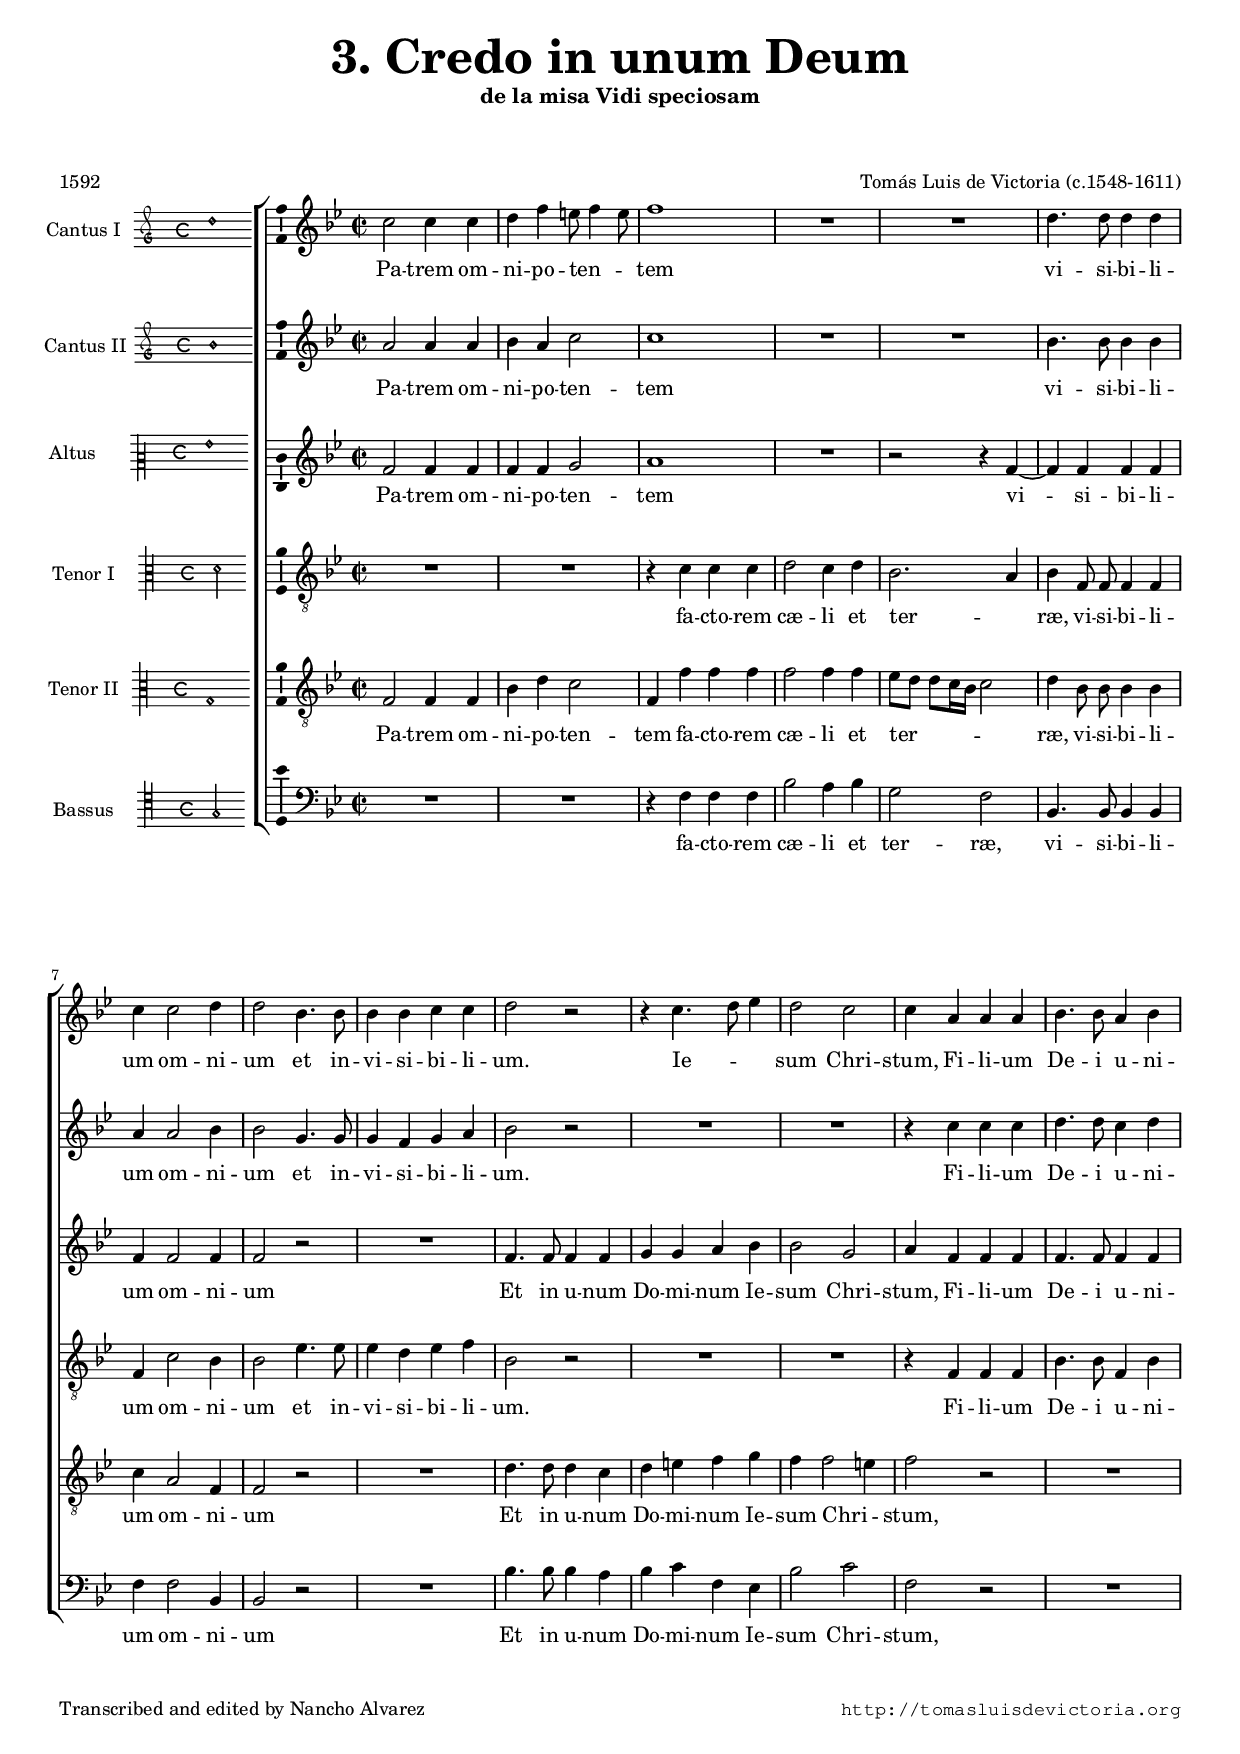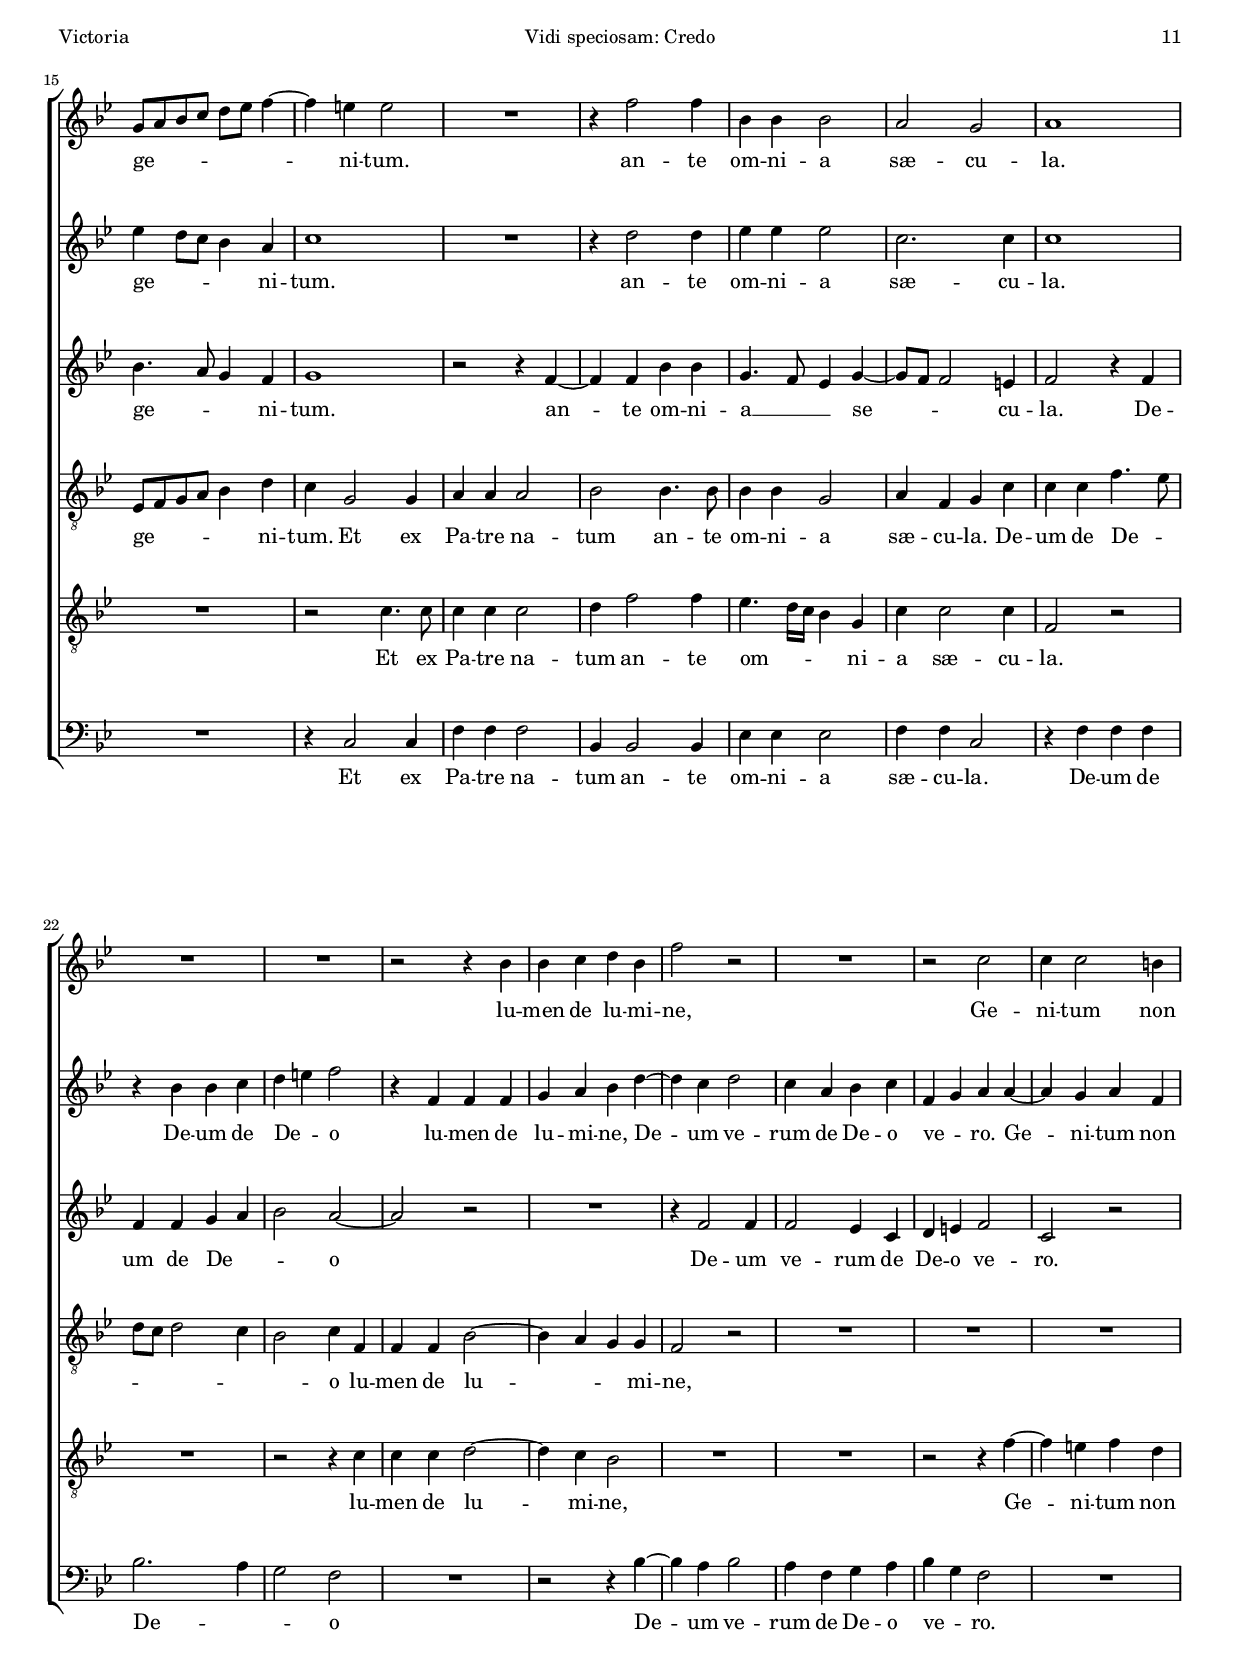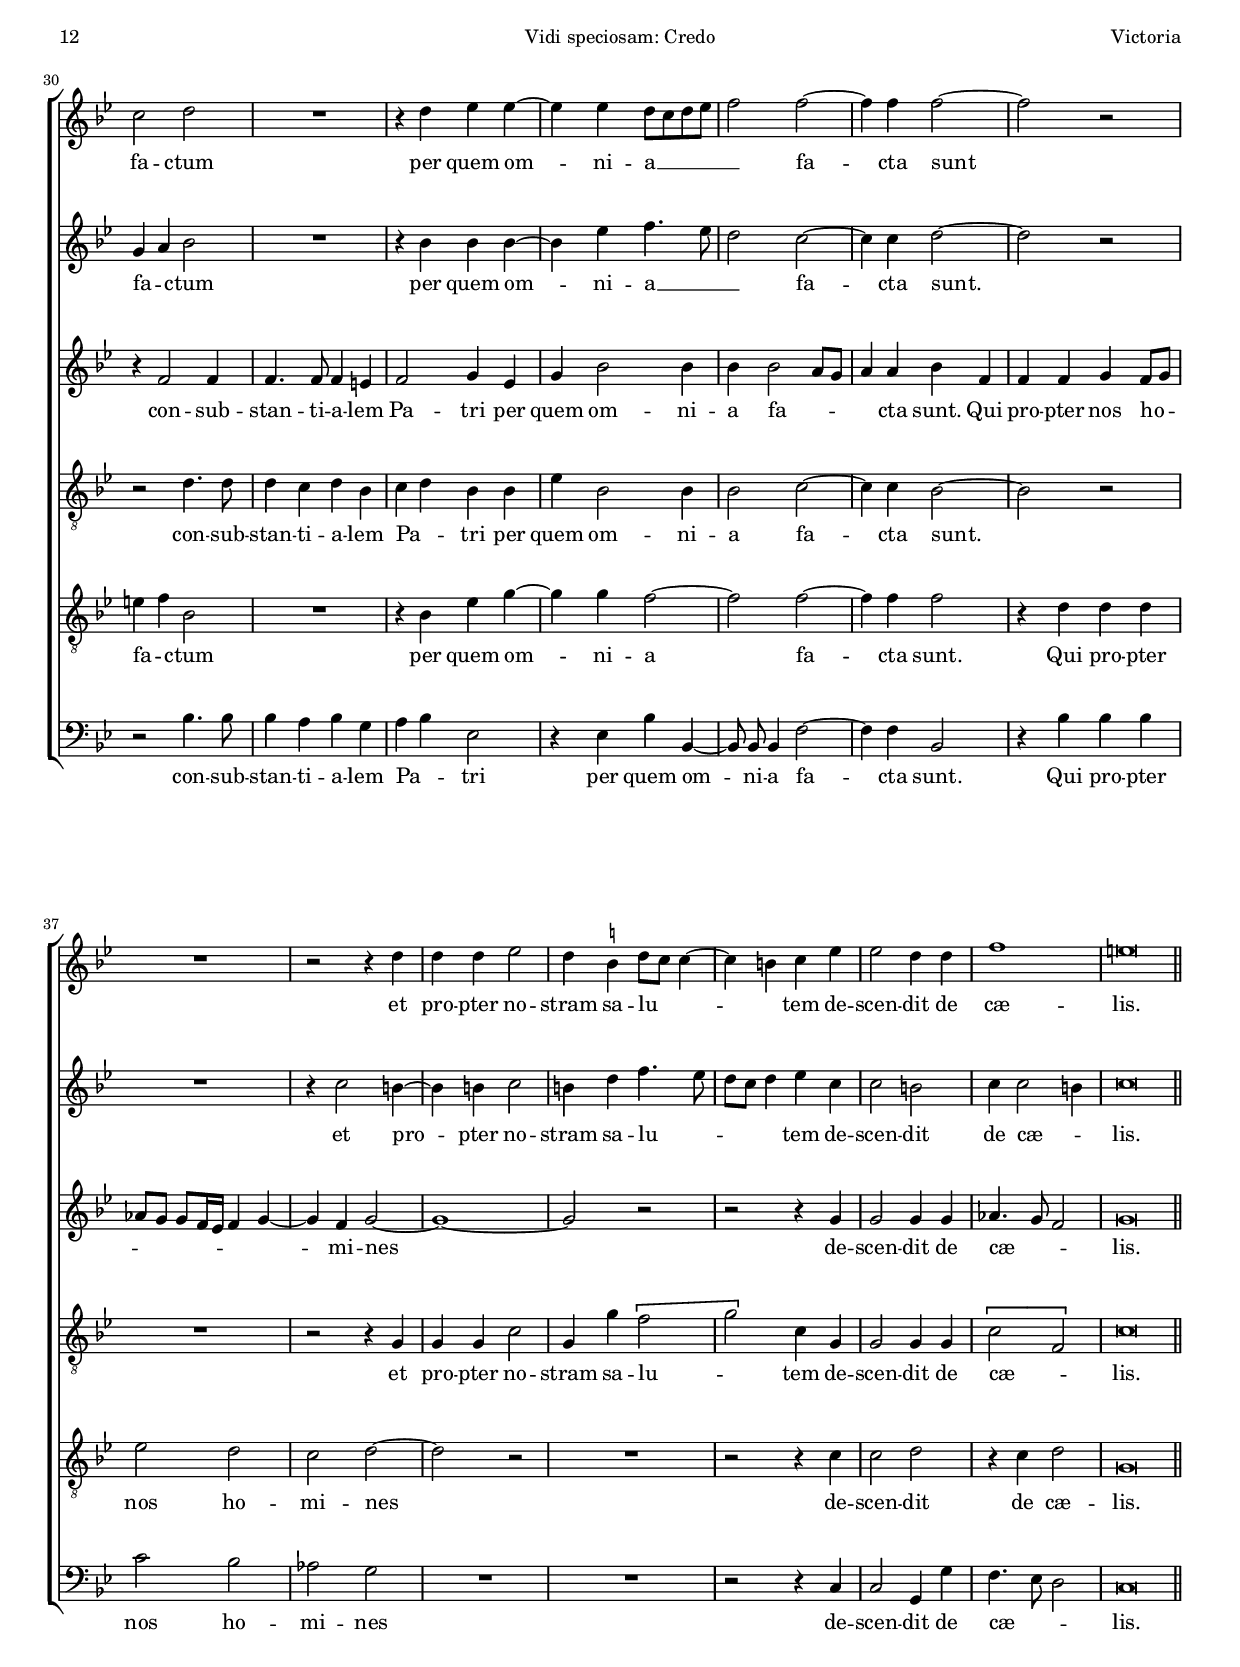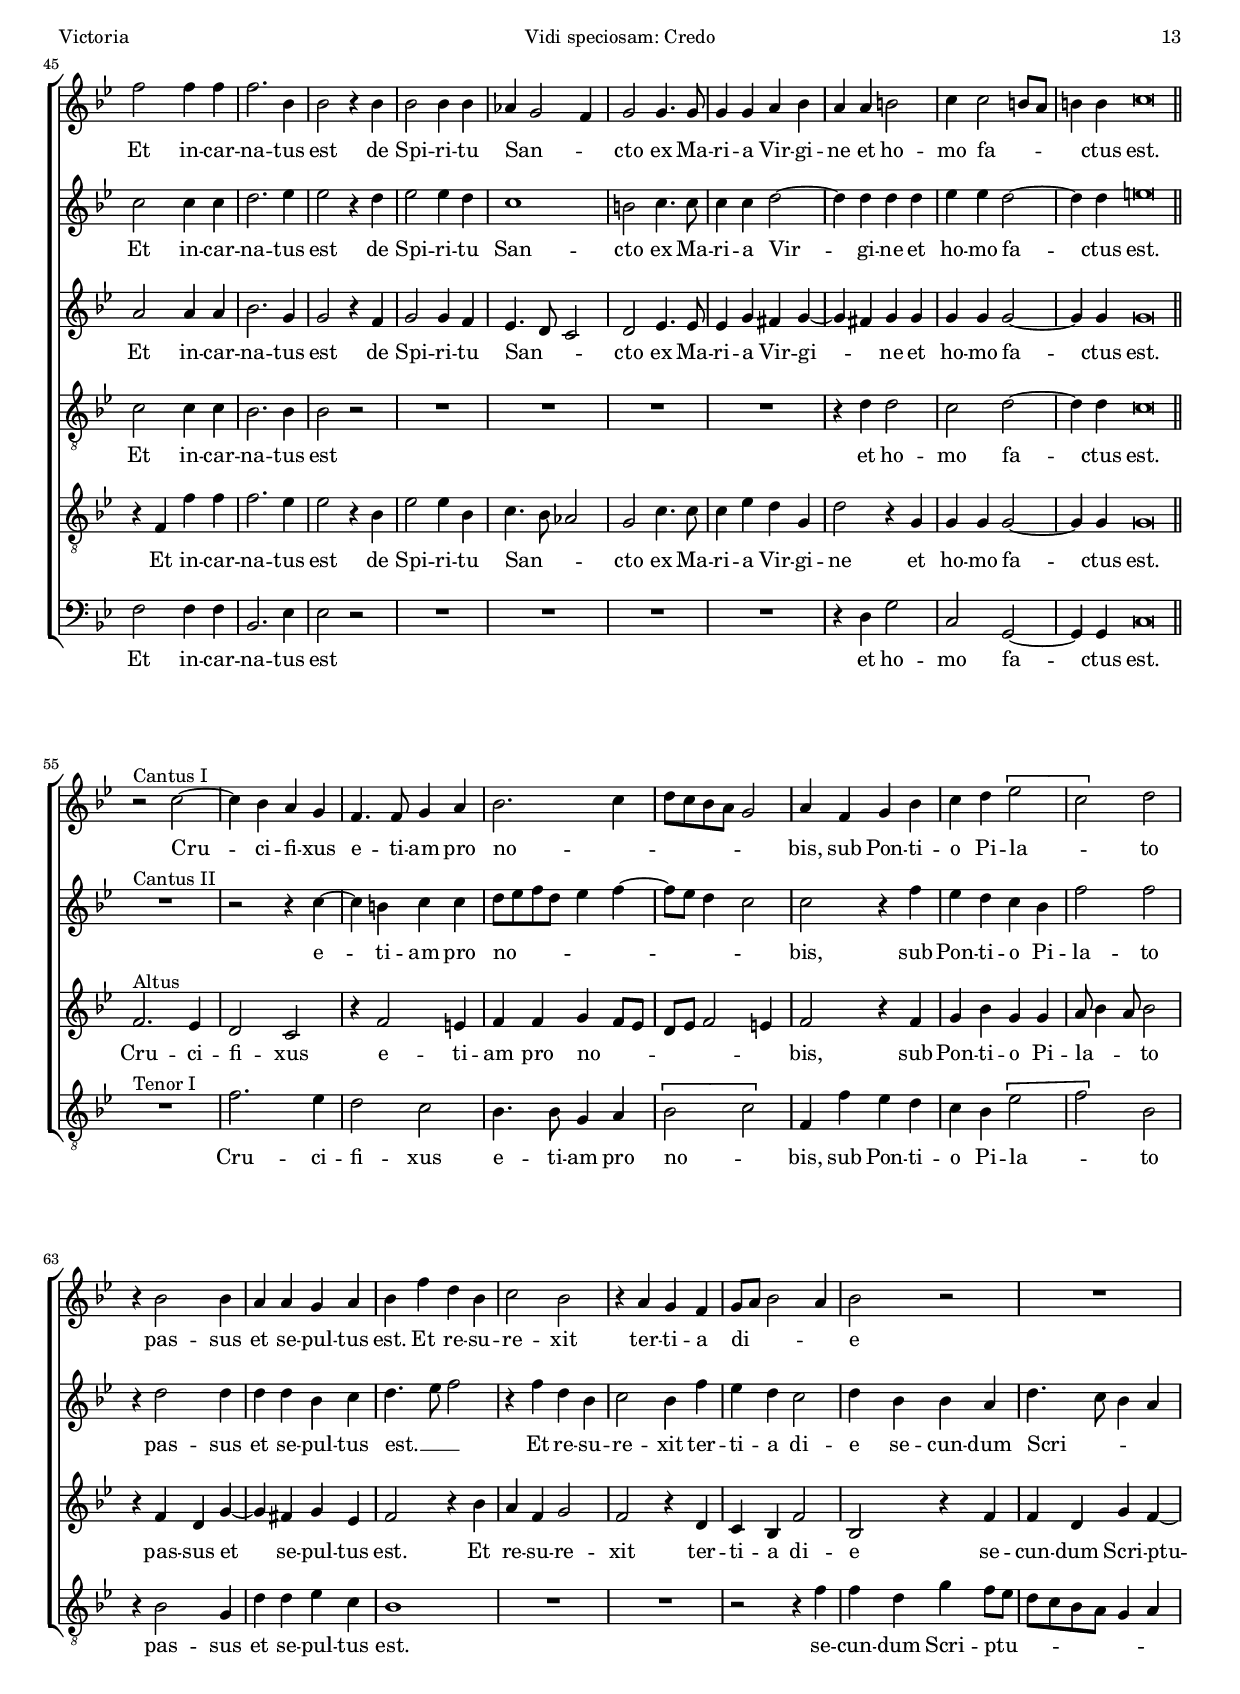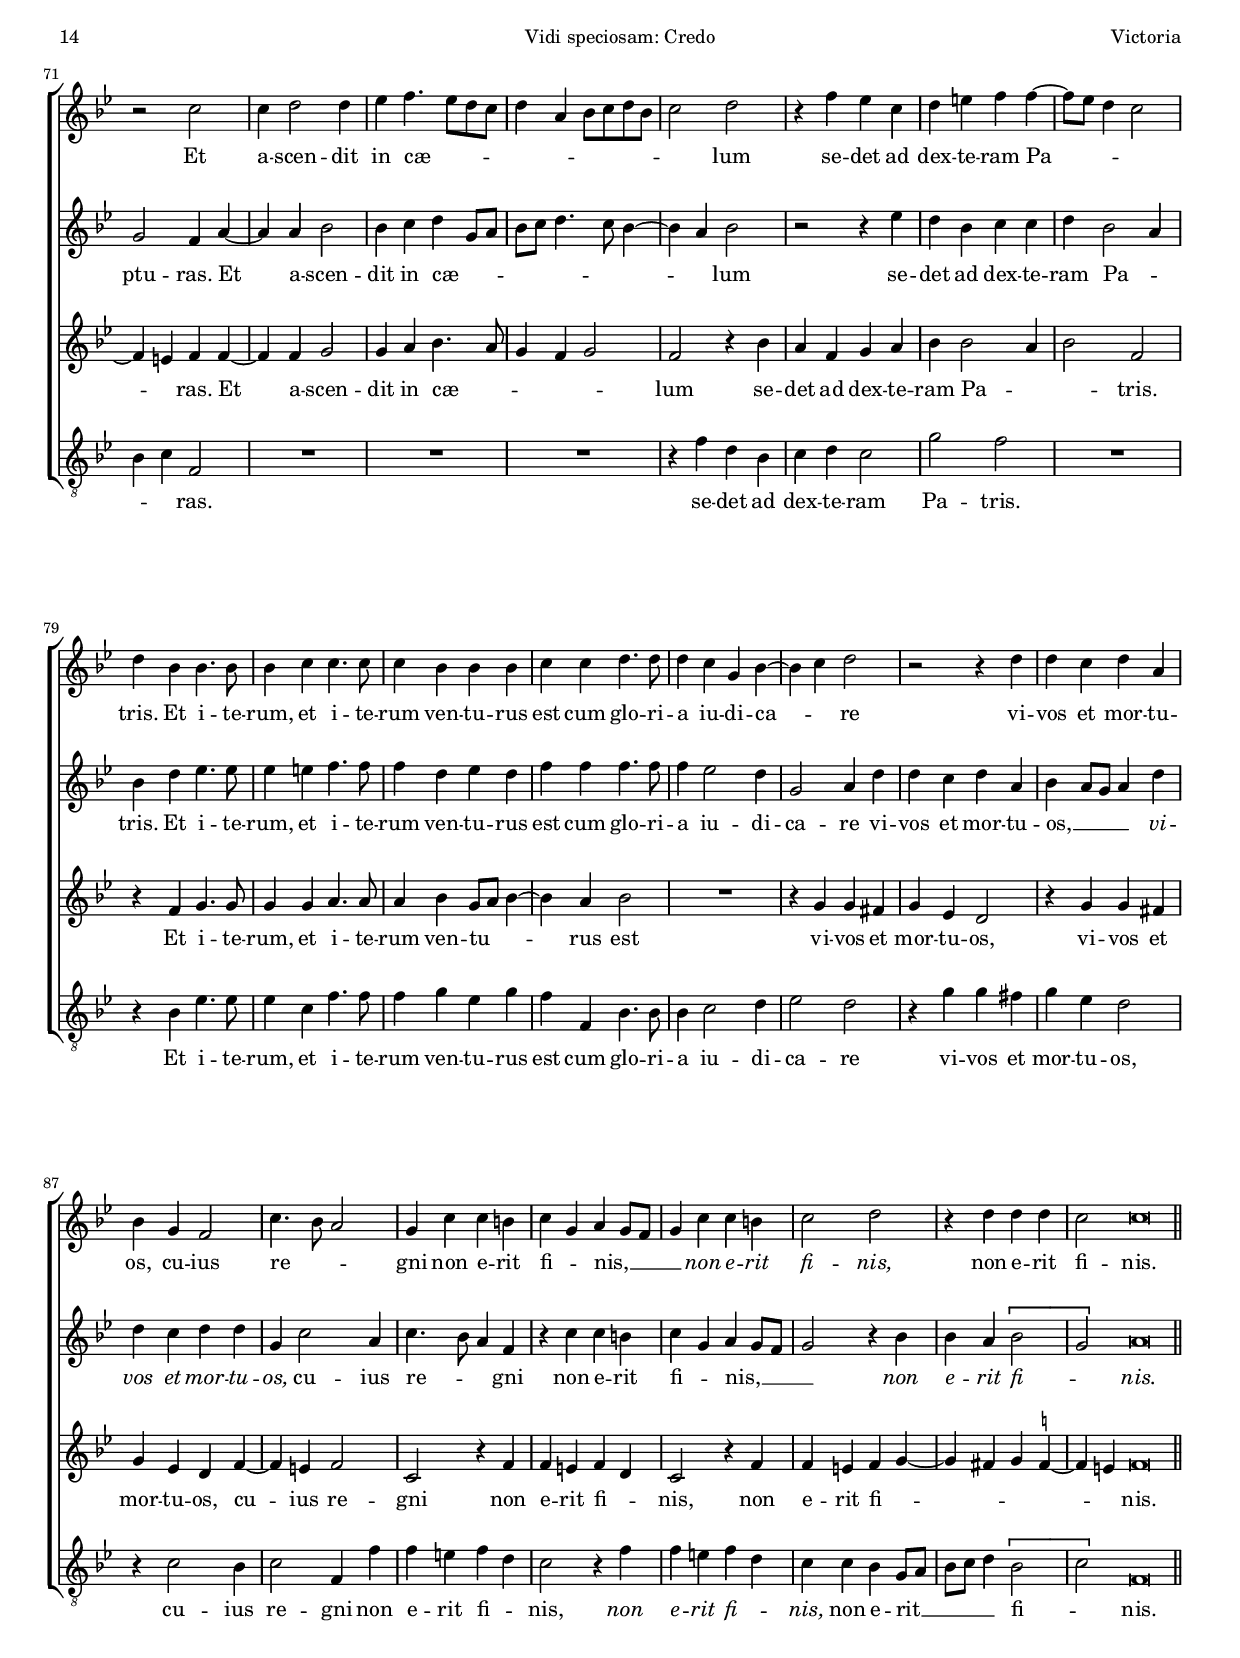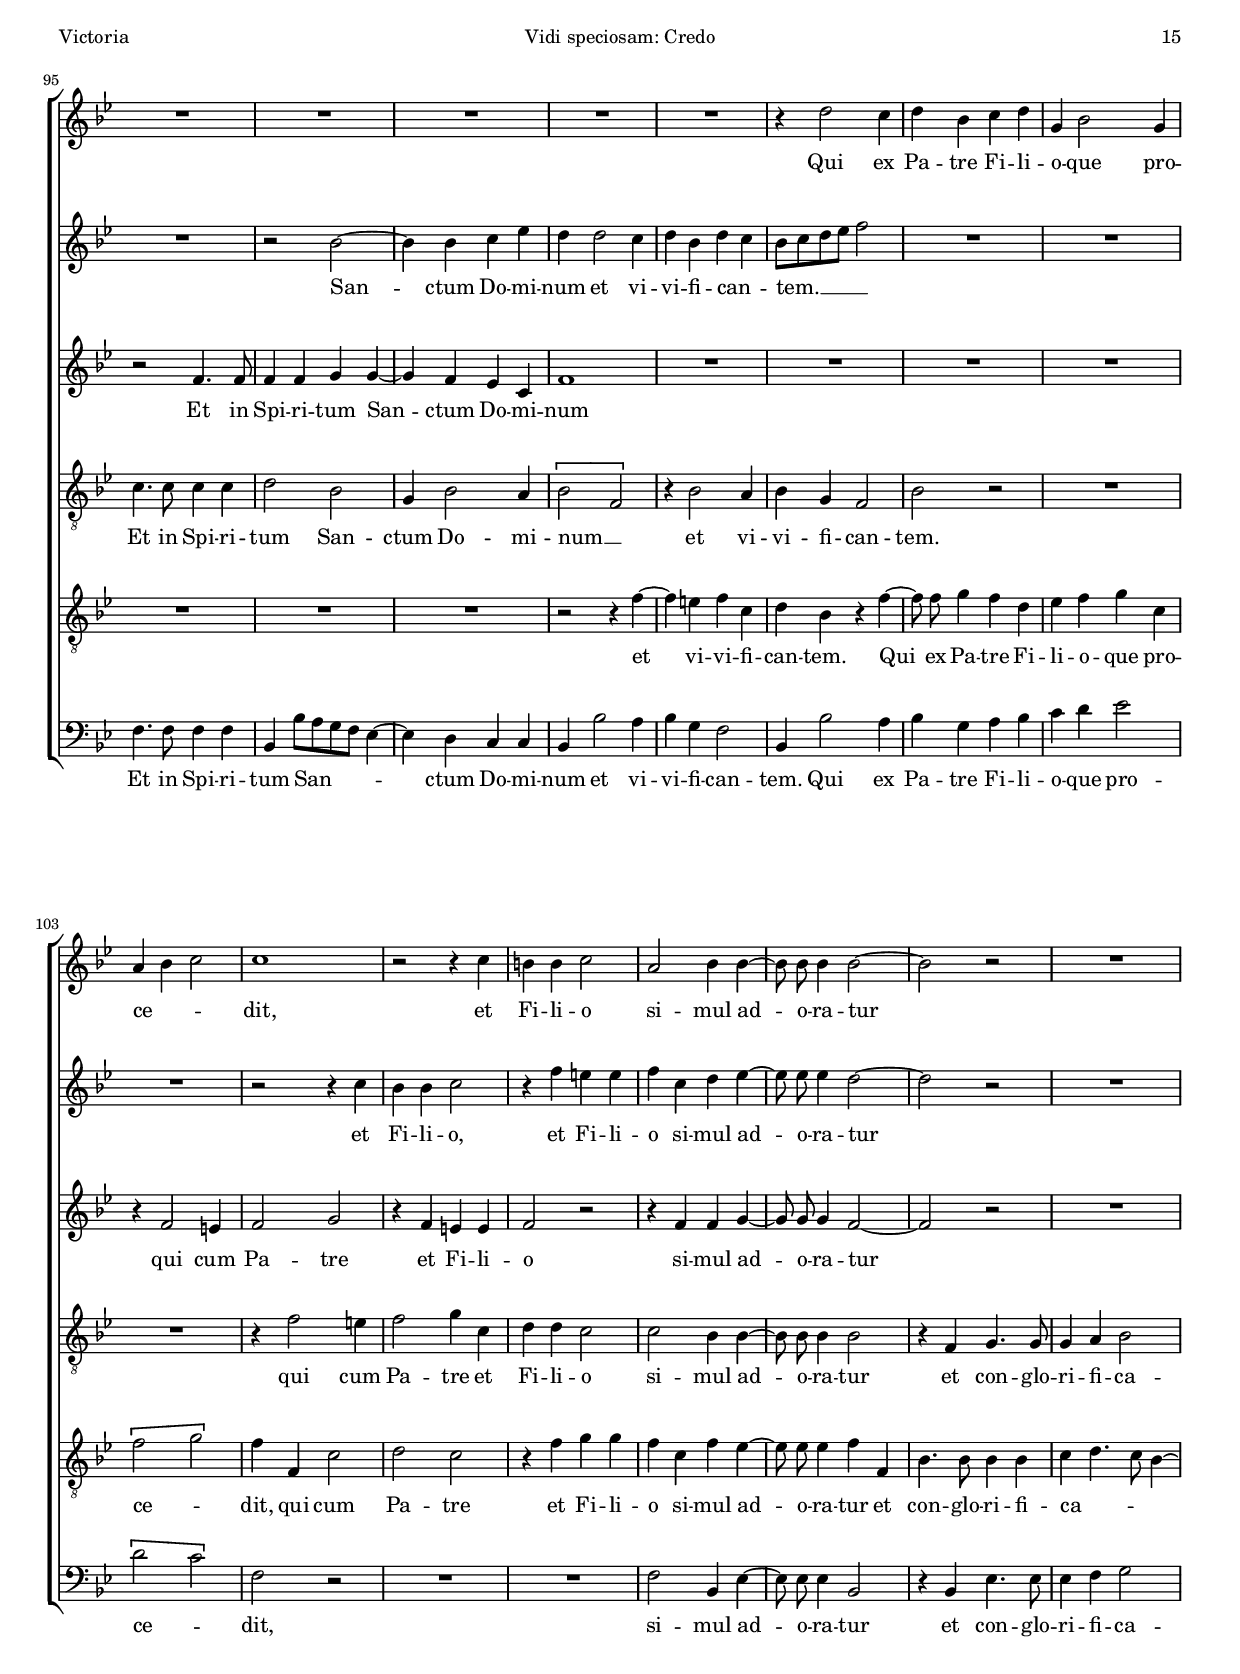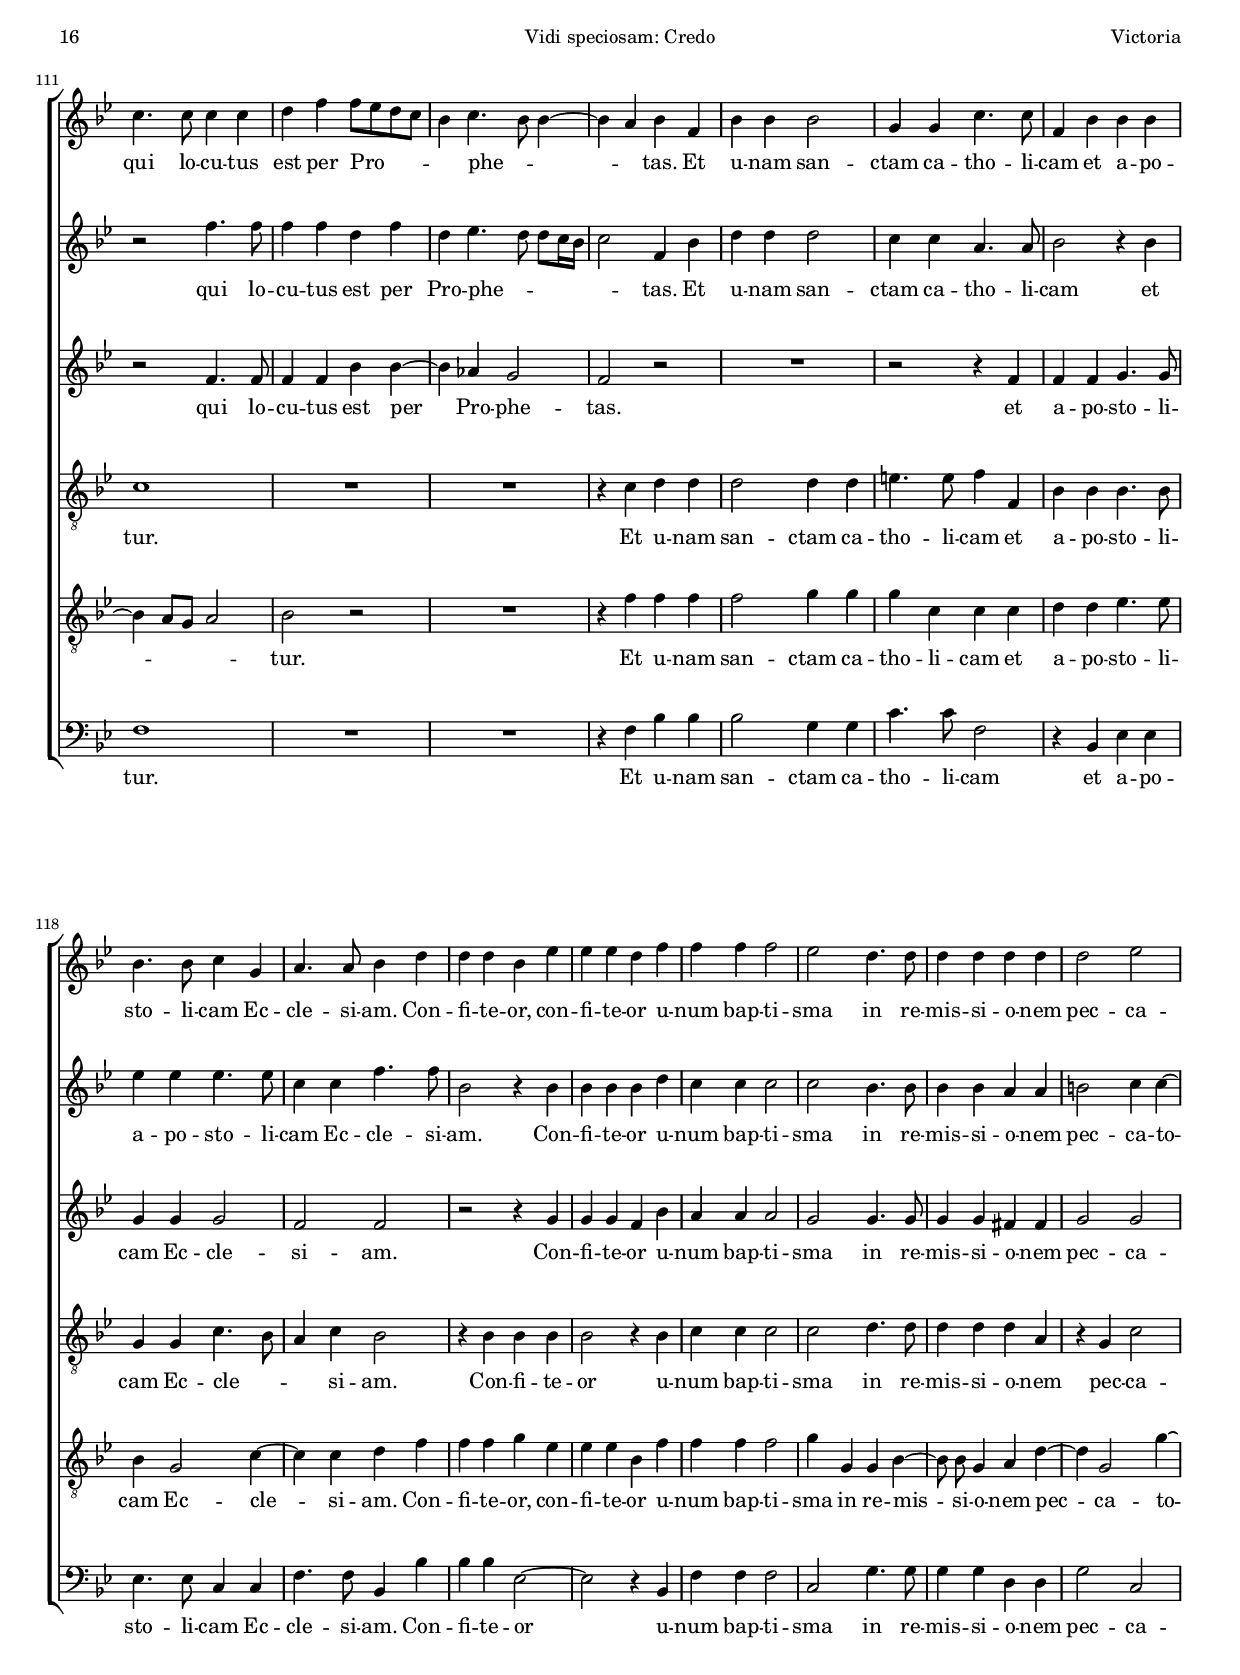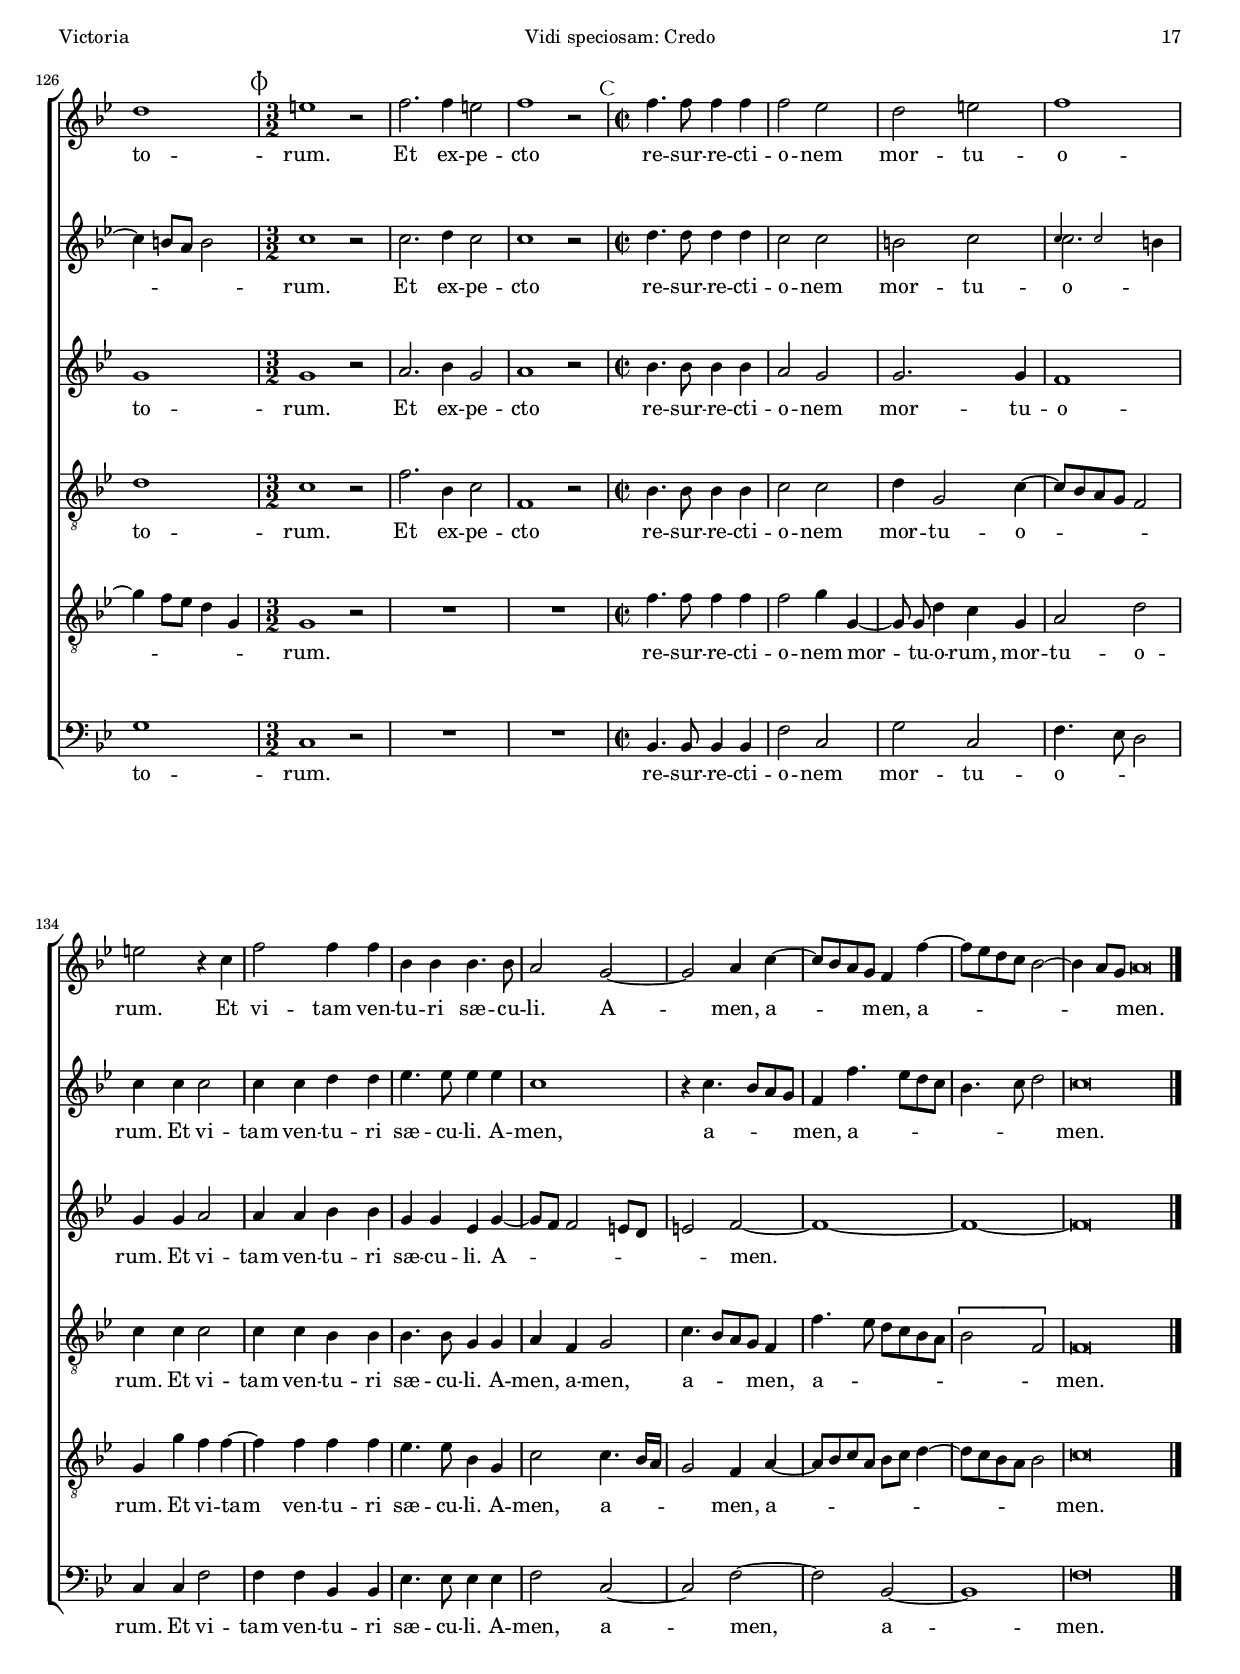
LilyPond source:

\version "2.18.0"

#(set-default-paper-size "a4")
#(set-global-staff-size 16.4)
#(ly:set-option 'point-and-click #f)
%mobile -s14.0 -i3.0

italicas=\override LyricText.font-shape = #'italic
rectas=\override LyricText.font-shape = #'upright
ss=\once \set suggestAccidentals = ##t
incipitwidth = 20

htitle="Vidi speciosam: Credo"
hcomposer="Victoria"

\header {
	title=\markup{\larger \larger \larger \larger "3. Credo in unum Deum"}
	subtitle="de la misa Vidi speciosam"
	subsubtitle=\markup{\vspace #2 }
	composer="Tomás Luis de Victoria (c.1548-1611)"
        pdfauthor=\composer
	%opus="(-)"
	poet="1592"
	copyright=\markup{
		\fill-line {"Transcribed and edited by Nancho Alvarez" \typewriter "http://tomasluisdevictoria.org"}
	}
%	tagline=""
}


global={\key g \major \time 2/2  \skip 1*44 \bar "||" \break
					\skip 1*10 \bar "||" \break
					\skip 1*40 \bar "||" \break
					\skip 1*32
					\time 3/2 \skip 1*3/2*3
					\time 2/2 \skip 1*12 \bar "|."
}

cantus={
	a'2 a'4 a' |
	b' d'' cis''8 d''4 cis''8 |
	d''1 |
	R1*4/4 |
%5
	R1*4/4 |
	b'4. b'8 b'4 b' |
	a' a'2 b'4 |
	b'2 g'4. g'8 |
	g'4 g' a' a' |
%10
	b'2 r |
	r4 a'4. b'8 c''4 |
	b'2 a' |
	a'4 fis' fis' fis' |
	g'4. g'8 fis'4 g' |
%15
	e'8 fis' g' a' b' c'' d''4 ~ |
	d'' cis'' cis''2 |
	R1*4/4 |
	r4 d''2 d''4 |
	g' g' g'2 |
%20
	fis' e' |
	fis'1 |
	R1*4/4 |
	R1*4/4 |
	r2 r4 g' |
%25
	g' a' b' g' |
	d''2 r |
	R1*4/4 |
	r2 a' |
	a'4 a'2 gis'4 |
%30
	a'2 b' |
	R1*4/4 |
	r4 b' c'' c'' ~ |
	c'' c'' b'8 a' b' c'' |
	d''2 d'' ~ |
%35
	d''4 d'' d''2 ~ |
	d'' r |
	R1*4/4 |
	r2 r4 b' |
	b' b' c''2 |
%40
	b'4 \ss gis' b'8 a' a'4 ~ |
	a' gis' a' c'' |
	c''2 b'4 b' |
	d''1 |
	cis''\breve*1/2 |
%45
	d''2 d''4 d'' |
	d''2. g'4 |
	g'2 r4 g' |
	g'2 g'4 g' |
	f' e'2 d'4 |
%50
	e'2 e'4. e'8 |
	e'4 e' fis' g' |
	fis' fis' gis'2 |
	a'4 a'2 gis'8 fis' |
	gis'4 gis' a'\breve*1/4 |
%55
	s4*0^"Cantus I"
	r2 a' ~ |
	a'4 g' fis' e' |
	d'4. d'8 e'4 fis' |
	g'2. a'4 |
	b'8 a' g' fis' e'2 |
%60
	fis'4 d' e' g' |
	a' b' \[c''2 |
	a'\] b' |
	r4 g'2 g'4 |
	fis' fis' e' fis' |
%65
	g' d'' b' g' |
	a'2 g' |
	r4 fis' e' d' |
	e'8 fis' g'2 fis'4 |
	g'2 r |
%70
	R1*4/4 |
	r2 a' |
	a'4 b'2 b'4 |
	c'' d''4. c''8 b' a' |
	b'4 fis' g'8 a' b' g' |
%75
	a'2 b' |
	r4 d'' c'' a' |
	b' cis'' d'' d'' ~ |
	d''8 c'' b'4 a'2 |
	b'4 g' g'4. g'8 |
%80
	g'4 a' a'4. a'8 |
	a'4 g' g' g' |
	a' a' b'4. b'8 |
	b'4 a' e' g' ~ |
	g' a' b'2 |
%85
	r r4 b' |
	b' a' b' fis' |
	g' e' d'2 |
	a'4. g'8 fis'2 |
	e'4 a' a' gis' |
%90
	a' e' fis' e'8 d' |
	e'4 a' a' gis' |
	a'2 b' |
	r4 b' b' b' |
	a'2 a'\breve*1/4 |
%95
	R1*4/4 |
	R1*4/4 |
	R1*4/4 |
	R1*4/4 |
	R1*4/4 |
%100
	r4 b'2 a'4 |
	b' g' a' b' |
	e' g'2 e'4 |
	fis' g' a'2 |
	a'1 |
%105
	r2 r4 a' |
	gis' gis' a'2 |
	fis' g'4 g' ~ |
	\set Staff.autoBeaming = ##f	
	g'8 g' g'4 g'2 ~ |
	\set Staff.autoBeaming = ##t
	g' r |
%110
	R1*4/4 |
	a'4. a'8 a'4 a' |
	b' d'' d''8 c'' b' a' |
	g'4 a'4. g'8 g'4 ~ |
	g' fis' g' d' |
%115
	g' g' g'2 |
	e'4 e' a'4. a'8 |
	d'4 g' g' g' |
	g'4. g'8 a'4 e' |
	fis'4. fis'8 g'4 b' |
%120
	b' b' g' c'' |
	c'' c'' b' d'' |
	d'' d'' d''2 |
	c'' b'4. b'8 |
	b'4 b' b' b' |
%125
	b'2 c'' |
	b'1 |
	\mark \markup{\smaller \musicglyph #"timesig.mensural34"}
	cis'' r2|
	d''2. d''4 cis''2 |
	d''1 r2 |
%130
	\mark \markup{\smaller \musicglyph #"timesig.mensural44"}
	d''4. d''8 d''4 d'' |
	d''2 c'' |
	b' cis'' |
	d''1 |
	cis''2 r4 a' |
%135
	d''2 d''4 d'' |
	g' g' g'4. g'8 |
	fis'2 e' ~ |
	e' fis'4 a' ~ |
	a'8 g' fis' e' d'4 d'' ~ |
%140
	d''8 c'' b' a' g'2 ~ |
	g'4 fis'8 e' fis'\breve*1/4 
}

cantusdos={
	fis'2 fis'4 fis' |
	g' fis' a'2 |
	a'1 |
	R1*4/4 |
%5
	R1*4/4 |
	g'4. g'8 g'4 g' |
	fis' fis'2 g'4 |
	g'2 e'4. e'8 |
	e'4 d' e' fis' |
%10
	g'2 r |
	R1*4/4 |
	R1*4/4 |
	r4 a' a' a' |
	b'4. b'8 a'4 b' |
%15
	c'' b'8 a' g'4 fis' |
	a'1 |
	R1*4/4 |
	r4 b'2 b'4 |
	c'' c'' c''2 |
%20
	a'2. a'4 |
	a'1 |
	r4 g' g' a' |
	b' cis'' d''2 |
	r4 d' d' d' |
%25
	e' fis' g' b' ~ |
	b' a' b'2 |
	a'4 fis' g' a' |
	d' e' fis' fis' ~ |
	fis' e' fis' d' |
%30
	e' fis' g'2 |
	R1*4/4 |
	r4 g' g' g' ~ |
	g' c'' d''4. c''8 |
	b'2 a' ~ |
%35
	a'4 a' b'2 ~ |
	b' r |
	R1*4/4 |
	r4 a'2 gis'4 ~ |
	gis' gis' a'2 |
%40
	gis'4 b' d''4. c''8 |
	b' a' b'4 c'' a' |
	a'2 gis' |
	a'4 a'2 gis'4 |
	a'\breve*1/2 |
%45
	a'2 a'4 a' |
	b'2. c''4 |
	c''2 r4 b' |
	c''2 c''4 b' |
	a'1 |
%50
	gis'2 a'4. a'8 |
	a'4 a' b'2 ~ |
	b'4 b' b' b' |
	c'' c'' b'2 ~ |
	b'4 b' cis''\breve*1/4 |
%55
	s4*0^"Cantus II"
	R1*4/4 |
	r2 r4 a' ~ |
	a' gis' a' a' |
	b'8 c'' d'' b' c''4 d'' ~ |
	d''8 c'' b'4 a'2 |
%60
	a' r4 d'' |
	c'' b' a' g' |
	d''2 d'' |
	r4 b'2 b'4 |
	b' b' g' a' |
%65
	b'4. c''8 d''2 |
	r4 d'' b' g' |
	a'2 g'4 d'' |
	c'' b' a'2 |
	b'4 g' g' fis' |
%70
	b'4. a'8 g'4 fis' |
	e'2 d'4 fis' ~ |
	fis' fis' g'2 |
	g'4 a' b' e'8 fis' |
	g' a' b'4. a'8 g'4 ~ |
%75
	g' fis' g'2 |
	r r4 c'' |
	b' g' a' a' |
	b' g'2 fis'4 |
	g' b' c''4. c''8 |
%80
	c''4 cis'' d''4. d''8 |
	d''4 b' c'' b' |
	d'' d'' d''4. d''8 |
	d''4 c''2 b'4 |
	e'2 fis'4 b' |
%85
	b' a' b' fis' |
	g' fis'8 e' fis'4 b' |
	b' a' b' b' |
	e' a'2 fis'4 |
	a'4. g'8 fis'4 d' |
%90
	r a' a' gis' |
	a' e' fis' e'8 d' |
	e'2 r4 g' |
	g' fis' \[g'2 |
	e'\] fis'\breve*1/4 |
%95
	R1*4/4 |
	r2 g' ~ |
	g'4 g' a' c'' |
	b' b'2 a'4 |
	b' g' b' a' |
%100
	g'8 a' b' c'' d''2 |
	R1*4/4 |
	R1*4/4 |
	R1*4/4 |
	r2 r4 a' |
%105
	g' g' a'2 |
	r4 d'' cis'' cis'' |
	d'' a' b' c'' ~ |
	\set Staff.autoBeaming = ##f
	c''8 c'' c''4 b'2 ~ |
	\set Staff.autoBeaming = ##t
	b' r |
%110
	R1*4/4 |
	r2 d''4. d''8 |
	d''4 d'' b' d'' |
	b' c''4. b'8  b'[ a'16 g'16] |
	a'2 d'4 g' |
%115
	b' b' b'2 |
	a'4 a' fis'4. fis'8 |
	g'2 r4 g' |
	c'' c'' c''4. c''8 |
	a'4 a' d''4. d''8 |
%120
	g'2 r4 g' |
	g' g' g' b' |
	a' a' a'2 |
	a' g'4. g'8 |
	g'4 g' fis' fis' |
%125
	gis'2 a'4 a' ~ |
	a' gis'8 fis' gis'2 |
	a'1 r2 |
	a'2. b'4 a'2 |
	a'1 r2 |
%130
	b'4. b'8 b'4 b' |
	a'2 a' |
	gis' a' |
	<<a'2. \new Voice{\stemUp \override NoteHead.font-size = #-3 a'4 a'2}>> gis'4 |
	a' a' a'2 |
%135
	a'4 a' b' b' |
	c''4. c''8 c''4 c'' |
	a'1 |
	r4 a'4. g'8 fis' e' |
	d'4 d''4. c''8 b' a' |
%140
	g'4. a'8 b'2 |
	a'\breve*1/2
}

altus={
	d'2 d'4 d' |
	d' d' e'2 |
	fis'1 |
	R1*4/4 |
%5
	r2 r4 d' ~ |
	d' d' d' d' |
	d' d'2 d'4 |
	d'2 r |
	R1*4/4 |
%10
	d'4. d'8 d'4 d' |
	e' e' fis' g' |
	g'2 e' |
	fis'4 d' d' d' |
	d'4. d'8 d'4 d' |
%15
	g'4. fis'8 e'4 d' |
	e'1 |
	r2 r4 d' ~ |
	d' d' g' g' |
	e'4. d'8 c'4 e' ~ |
%20
	e'8 d' d'2 cis'4 |
	d'2 r4 d' |
	d' d' e' fis' |
	g'2 fis' ~|
	fis' r |
%25
	R1*4/4 |
	r4 d'2 d'4 |
	d'2 c'4 a |
	b cis' d'2 |
	a r |
%30
	r4 d'2 d'4 |
	d'4. d'8 d'4 cis' |
	d'2 e'4 c' |
	e' g'2 g'4 |
	g' g'2 fis'8 e' |
%35
	fis'4 fis' g' d' |
	d' d' e' d'8 e' |
	 f'[ e']  e'[ d'16 c'] d'4 e' ~ |
	e' d' e'2 ~ |
	e'1 ~ |
%40
	e'2 r |
	r r4 e' |
	e'2 e'4 e' |
	f'4. e'8 d'2 |
	e'\breve*1/2 |
%45
	fis'2 fis'4 fis' |
	g'2. e'4 |
	e'2 r4 d' |
	e'2 e'4 d' |
	c'4. b8 a2 |
%50
	b c'4. c'8 |
	c'4 e' dis' e' ~ |
	e' dis' e' e' |
	e' e' e'2 ~ |
	e'4 e' e'\breve*1/4 |
%55
	s4*0^"Altus"
	d'2. c'4 |
	b2 a |
	r4 d'2 cis'4 |
	d' d' e' d'8 c' |
	b c' d'2 cis'4 |
%60
	d'2 r4 d' |
	e' g' e' e' |
	fis'8 g'4 fis'8 g'2 |
	r4 d' b e' ~ |
	e' dis' e' c' |
%65
	d'2 r4 g' |
	fis' d' e'2 |
	d' r4 b |
	a g d'2 |
	g r4 d' |
%70
	d' b e' d' ~ |
	d' cis' d' d' ~ |
	d' d' e'2 |
	e'4 fis' g'4. fis'8 |
	e'4 d' e'2 |
%75
	d' r4 g' |
	fis' d' e' fis' |
	g' g'2 fis'4 |
	g'2 d' |
	r4 d' e'4. e'8 |
%80
	e'4 e' fis'4. fis'8 |
	fis'4 g' e'8 fis' g'4 ~ |
	g' fis' g'2 |
	R1*4/4 |
	r4 e' e' dis' |
%85
	e' c' b2 |
	r4 e' e' dis' |
	e' c' b d' ~ |
	d' cis' d'2 |
	a r4 d' |
%90
	d' cis' d' b |
	a2 r4 d' |
	d' cis' d' e' ~ |
	e' dis' e' \ss d' ~ |
	d' cis' d'\breve*1/4 |
%95
	r2 d'4. d'8 |
	d'4 d' e' e' ~ |
	e' d' c' a |
	d'1 |
	R1*4/4 |
%100
	R1*4/4 |
	R1*4/4 |
	R1*4/4 |
	r4 d'2 cis'4 |
	d'2 e' |
%105
	r4 d' cis' cis' |
	d'2 r |
	r4 d' d' e' ~ |
	\set Staff.autoBeaming = ##f
	e'8 e' e'4 d'2 ~ |
	\set Staff.autoBeaming = ##t
	d' r |
%110
	R1*4/4 |
	r2 d'4. d'8 |
	d'4 d' g' g' ~ |
	g' f' e'2 |
	d' r |
%115
	R1*4/4 |
	r2 r4 d' |
	d' d' e'4. e'8 |
	e'4 e' e'2 |
	d' d' |
%120
	r r4 e' |
	e' e' d' g' |
	fis' fis' fis'2 |
	e' e'4. e'8 |
	e'4 e' dis' dis' |
%125
	e'2 e' |
	e'1 |
	e' r2 |
	fis'2. g'4 e'2 |
	fis'1 r2 |
%130
	g'4. g'8 g'4 g' |
	fis'2 e' |
	e'2. e'4 |
	d'1 |
	e'4 e' fis'2 |
%135
	fis'4 fis' g' g' |
	e' e' c' e' ~ |
	e'8 d' d'2 cis'8 b |
	cis'2 d' ~ |
	d'1 ~ |
%140
	d' ~ |
	d'\breve*1/2
}

tenor={
	R1*4/4 |
	R1*4/4 |
	r4 a a a |
	b2 a4 b |
%5
	g2. fis4 |
	\set Staff.autoBeaming = ##f
	g d8 d d4 d |
	\set Staff.autoBeaming = ##t
	d a2 g4 |
	g2 c'4. c'8 |
	c'4 b c' d' |
%10
	g2 r |
	R1*4/4 |
	R1*4/4 |
	r4 d d d |
	g4. g8 d4 g |
%15
	c8 d e fis g4 b |
	a e2 e4 |
	fis fis fis2 |
	g g4. g8 |
	g4 g e2 |
%20
	fis4 d e a |
	a a d'4. c'8 |
	b a b2 a4 |
	g2 a4 d |
	d d g2 ~ |
%25
	g4 fis e e |
	d2 r |
	R1*4/4 |
	R1*4/4 |
	R1*4/4 |
%30
	r2 b4. b8 |
	b4 a b g |
	a b g g |
	c' g2 g4 |
	g2 a ~ |
%35
	a4 a g2 ~ |
	g r |
	R1*4/4 |
	r2 r4 e |
	e e a2 |
%40
	e4 e' \[d'2 |
	e'\] a4 e |
	e2 e4 e |
	\[a2 d\] |
	a\breve*1/2 |
%45
	a2 a4 a |
	g2. g4 |
	g2 r |
	R1*4/4 |
	R1*4/4 |
%50
	R1*4/4 |
	R1*4/4 |
	r4 b b2 |
	a b ~ |
	b4 b a\breve*1/4 |
%55
	s4*0^"Tenor I"
	R1*4/4 |
	d'2. c'4 |
	b2 a |
	g4. g8 e4 fis |
	\[g2 a\] |
%60
	d4 d' c' b |
	a g \[c'2 |
	d'\] g |
	r4 g2 e4 |
	b b c' a |
%65
	g1 |
	R1*4/4 |
	R1*4/4 |
	r2 r4 d' |
	d' b e' d'8 c' |
%70
	b a g fis e4 fis |
	g a d2 |
	R1*4/4 |
	R1*4/4 |
	R1*4/4 |
%75
	r4 d' b g |
	a b a2 |
	e' d' |
	R1*4/4 |
	r4 g c'4. c'8 |
%80
	c'4 a d'4. d'8 |
	d'4 e' c' e' |
	d' d g4. g8 |
	g4 a2 b4 |
	c'2 b |
%85
	r4 e' e' dis' |
	e' c' b2 |
	r4 a2 g4 |
	a2 d4 d' |
	d' cis' d' b |
%90
	a2 r4 d' |
	d' cis' d' b |
	a a g e8 fis |
	g a b4 \[g2 |
	a\] d\breve*1/4 |
%95
	a4. a8 a4 a |
	b2 g |
	e4 g2 fis4 |
	\[g2 d\] |
	r4 g2 fis4 |
%100
	g e d2 |
	g r |
	R1*4/4 |
	R1*4/4 |
	r4 d'2 cis'4 |
%105
	d'2 e'4 a |
	b b a2 |
	a g4 g ~ |
	\set Staff.autoBeaming = ##f
	g8 g g4 g2 |
	\set Staff.autoBeaming = ##t
	r4 d e4. e8 |
%110
	e4 fis g2 |
	a1 |
	R1*4/4 |
	R1*4/4 |
	r4 a b b |
%115
	b2 b4 b |
	cis'4. cis'8 d'4 d |
	g g g4. g8 |
	e4 e a4. g8 |
	fis4 a g2 |
%120
	r4 g g g |
	g2 r4 g |
	a a a2 |
	a b4. b8 |
	b4 b b fis |
%125
	r e a2 |
	b1 |
	a r2 |
	d'2. g4 a2 |
	d1 r2 |
%130
	g4. g8 g4 g |
	a2 a |
	b4 e2 a4 ~ |
	a8 g fis e d2 |
	a4 a a2 |
%135
	a4 a g g |
	g4. g8 e4 e |
	fis d e2 |
	a4.  g8[ fis e] d4 |
	d'4. c'8 b a g fis |
%140
	\[g2 d\] |
	d\breve*1/2
}

tenordos={
	d2 d4 d |
	g b a2 |
	d4 d' d' d' |
	d'2 d'4 d' |
%5
	 c'8[ b]  b[ a16 g] a2 |
	\set Staff.autoBeaming = ##f
	b4 g8 g g4 g |
	\set Staff.autoBeaming = ##t
	a fis2 d4 |
	d2 r |
	R1*4/4 |
%10
	b4. b8 b4 a |
	b cis' d' e' |
	d' d'2 cis'4 |
	d'2 r |
	R1*4/4 |
%15
	R1*4/4 |
	r2 a4. a8 |
	a4 a a2 |
	b4 d'2 d'4 |
	c'4. b16 a g4 e |
%20
	a a2 a4 |
	d2 r |
	R1*4/4 |
	r2 r4 a |
	a a b2 ~ |
%25
	b4 a g2 |
	R1*4/4 |
	R1*4/4 |
	r2 r4 d' ~ |
	d' cis' d' b |
%30
	cis' d' g2 |
	R1*4/4 |
	r4 g c' e' ~ |
	e' e' d'2 ~ |
	d' d' ~ |
%35
	d'4 d' d'2 |
	r4 b b b |
	c'2 b |
	a b ~ |
	b r |
%40
	R1*4/4 |
	r2 r4 a |
	a2 b |
	r4 a b2 |
	e\breve*1/2 |
%45
	r4 d d' d' |
	d'2. c'4 |
	c'2 r4 g |
	c'2 c'4 g |
	a4. g8 f2 |
%50
	e a4. a8 |
	a4 c' b e |
	b2 r4 e |
	e e e2 ~ |
	e4 e e\breve*1/4 |
%55
	R1*4/4 |
	R1*4/4 |
	R1*4/4 |
	R1*4/4 |
	R1*4/4 |
%60
	R1*4/4 |
	R1*4/4 |
	R1*4/4 |
	R1*4/4 |
	R1*4/4 |
%65
	R1*4/4 |
	R1*4/4 |
	R1*4/4 |
	R1*4/4 |
	R1*4/4 |
%70
	R1*4/4 |
	R1*4/4 |
	R1*4/4 |
	R1*4/4 |
	R1*4/4 |
%75
	R1*4/4 |
	R1*4/4 |
	R1*4/4 |
	R1*4/4 |
	R1*4/4 |
%80
	R1*4/4 |
	R1*4/4 |
	R1*4/4 |
	R1*4/4 |
	R1*4/4 |
%85
	R1*4/4 |
	R1*4/4 |
	R1*4/4 |
	R1*4/4 |
	R1*4/4 |
%90
	R1*4/4 |
	R1*4/4 |
	R1*4/4 |
	R1*4/4 |
	R1*4/4 |
%95
	R1*4/4 |
	R1*4/4 |
	R1*4/4 |
	r2 r4 d' ~ |
	d' cis' d' a |
%100
	b g r d' ~ |
	\set Staff.autoBeaming = ##f
	d'8 d' e'4 d' b |
	\set Staff.autoBeaming = ##t
	c' d' e' a |
	\[d'2 e'\] |
	d'4 d a2 |
%105
	b a |
	r4 d' e' e' |
	d' a d' c' ~ |
	\set Staff.autoBeaming = ##f
	c'8 c' c'4 d' d |
	\set Staff.autoBeaming = ##t
	g4. g8 g4 g |
%110
	a b4. a8 g4 ~ |
	g fis8 e fis2 |
	g r |
	R1*4/4 |
	r4 d' d' d' |
%115
	d'2 e'4 e' |
	e' a a a |
	b b c'4. c'8 |
	g4 e2 a4 ~ |
	a a b d' |
%120
	d' d' e' c' |
	c' c' g d' |
	d' d' d'2 |
	e'4 e e g ~ |
	\set Staff.autoBeaming = ##f
	g8 g e4 fis b ~ |
	\set Staff.autoBeaming = ##t
%125
	b e2 e'4 ~ |
	e' d'8 c' b4 e |
	e1 r2 |
	R1*3/2 |
	R1*3/2 |
%130
	d'4. d'8 d'4 d' |
	d'2 e'4 e ~ |
	\set Staff.autoBeaming = ##f
	e8 e b4 a e |
	\set Staff.autoBeaming = ##t
	fis2 b |
	e4 e' d' d' ~ |
%135
	d' d' d' d' |
	c'4. c'8 g4 e |
	a2 a4. g16 fis |
	e2 d4 fis ~ |
	fis8 g a fis g a b4 ~ |
%140
	b8 a g fis g2 |
	a\breve*1/2
}

bassus={
	R1*4/4 |
	R1*4/4 |
	r4 d d d |
	g2 fis4 g |
%5
	e2 d |
	g,4. g,8 g,4 g, |
	d d2 g,4 |
	g,2 r |
	R1*4/4 |
%10
	g4. g8 g4 fis |
	g a d c |
	g2 a |
	d r |
	R1*4/4 |
%15
	R1*4/4 |
	r4 a,2 a,4 |
	d d d2 |
	g,4 g,2 g,4 |
	c c c2 |
%20
	d4 d a,2 |
	r4 d d d |
	g2. fis4 |
	e2 d |
	R1*4/4 |
%25
	r2 r4 g ~ |
	g fis g2 |
	fis4 d e fis |
	g e d2 |
	R1*4/4 |
%30
	r2 g4. g8 |
	g4 fis g e |
	fis g c2 |
	r4 c g g, ~ |
	\set Staff.autoBeaming = ##f
	g,8 g, g,4 d2 ~ |
	\set Staff.autoBeaming = ##t
%35
	d4 d g,2 |
	r4 g g g |
	a2 g |
	f e |
	R1*4/4 |
%40
	R1*4/4 |
	r2 r4 a, |
	a,2 e,4 e |
	d4. c8 b,2 |
	a,\breve*1/2 |
%45
	d2 d4 d |
	g,2. c4 |
	c2 r |
	R1*4/4 |
	R1*4/4 |
%50
	R1*4/4 |
	R1*4/4 |
	r4 b, e2 |
	a, e, ~ |
	e,4 e, a,\breve*1/4 |
%55
	R1*4/4 |
	R1*4/4 |
	R1*4/4 |
	R1*4/4 |
	R1*4/4 |
%60
	R1*4/4 |
	R1*4/4 |
	R1*4/4 |
	R1*4/4 |
	R1*4/4 |
%65
	R1*4/4 |
	R1*4/4 |
	R1*4/4 |
	R1*4/4 |
	R1*4/4 |
%70
	R1*4/4 |
	R1*4/4 |
	R1*4/4 |
	R1*4/4 |
	R1*4/4 |
%75
	R1*4/4 |
	R1*4/4 |
	R1*4/4 |
	R1*4/4 |
	R1*4/4 |
%80
	R1*4/4 |
	R1*4/4 |
	R1*4/4 |
	R1*4/4 |
	R1*4/4 |
%85
	R1*4/4 |
	R1*4/4 |
	R1*4/4 |
	R1*4/4 |
	R1*4/4 |
%90
	R1*4/4 |
	R1*4/4 |
	R1*4/4 |
	R1*4/4 |
	R1*4/4 |
%95
	d4. d8 d4 d |
	g,  g8[ fis e d] c4 ~ |
	c b, a, a, |
	g, g2 fis4 |
	g e d2 |
%100
	g,4 g2 fis4 |
	g e fis g |
	a b c'2 |
	\[b a\] |
	d r |
%105
	R1*4/4 |
	R1*4/4 |
	d2 g,4 c ~ |
	\set Staff.autoBeaming = ##f
	c8 c c4 g,2 |
	\set Staff.autoBeaming = ##t
	r4 g, c4. c8 |
%110
	c4 d e2 |
	d1 |
	R1*4/4 |
	R1*4/4 |
	r4 d g g |
%115
	g2 e4 e |
	a4. a8 d2 |
	r4 g, c c |
	c4. c8 a,4 a, |
	d4. d8 g,4 g |
%120
	g g c2 ~ |
	c r4 g, |
	d d d2 |
	a, e4. e8 |
	e4 e b, b, |
%125
	e2 a, |
	e1 |
	a, r2 |
	R1*3/2 |
	R1*3/2 |
%130
	g,4. g,8 g,4 g, |
	d2 a, |
	e a, |
	d4. c8 b,2 |
	a,4 a, d2 |
%135
	d4 d g, g, |
	c4. c8 c4 c |
	d2 a, ~ |
	a, d ~ |
	d g, ~ |
%140
	g,1 |
	d\breve*1/2
}

textocantus=\lyricmode{
Pa -- trem om -- ni -- po -- ten -- _ _ tem
vi -- si -- bi -- li -- um om -- ni -- um
et in -- vi -- si -- bi -- li -- um.
Ie -- _ _ sum Chri -- stum,
Fi -- li -- um De -- i u -- ni -- ge -- _ _ _ _ _ _ _ ni -- tum.
an -- te om -- ni -- a sæ -- cu -- la.
lu -- men de lu -- mi -- ne,
Ge -- ni -- tum non fa -- ctum 
per quem om -- _ ni -- a __ _ _ _ _ fa -- _ cta sunt _
et pro -- pter no -- stram sa -- lu -- _ _ _ _ tem de -- scen -- dit de cæ -- lis.
Et in -- car -- na -- tus est
de Spi -- ri -- tu San -- _ _ cto
ex Ma -- ri -- a Vir -- gi -- ne et ho -- mo fa -- _ _ _ ctus est.
Cru -- _ ci -- fi -- xus e -- ti -- am pro no -- _ _ _ _ _ _ bis,
sub Pon -- ti -- o Pi -- la -- _ to
pas -- sus et se -- pul -- tus est.
Et re -- su -- re -- xit
ter -- ti -- a di -- _ _ _ e
Et a -- scen -- dit in cæ -- _ _ _ _ _ _ _ _ _ _ lum
se -- det ad dex -- te -- ram Pa -- _ _ _ _ tris.
Et i -- te -- rum, 
et i -- te -- rum ven -- tu -- rus est
cum glo -- ri -- a iu -- di -- ca -- _ _ re
vi -- vos et mor -- tu -- os,
cu -- ius re -- _ _ gni non e -- rit fi -- _ nis, __ _ _ _ 
\italicas
non e -- rit fi -- nis,
\rectas
non e -- rit fi -- nis.
Qui ex Pa -- tre Fi -- li -- o -- que pro -- ce -- _ _ dit,
et Fi -- li -- o si -- mul ad -- _ o -- ra -- tur _
qui lo -- cu -- tus est per Pro -- _ _ _ _ phe -- _ _ _ _ tas.
Et u -- nam san -- ctam ca -- tho -- li -- cam
et a -- po -- sto -- li -- cam 
Ec -- cle -- si -- am.
Con -- fi -- te -- or,
con -- fi -- te -- or u -- num bap -- ti -- sma
in re -- mis -- si -- o -- nem pec -- ca -- to -- rum.
Et ex -- pe -- cto
re -- sur -- re -- cti -- o -- nem
mor -- tu -- o -- rum.
Et vi -- tam ven -- tu -- ri sæ -- cu -- li.
A -- _ men, a -- _ _ _ _ men,
a -- _ _ _ _ _ _ _ _ men.
}

textocantusdos=\lyricmode{
Pa -- trem om -- ni -- po -- ten -- tem
vi -- si -- bi -- li -- um
om -- ni -- um
et in -- vi -- si -- bi -- li -- um.
Fi -- li -- um De -- i u -- ni -- ge -- _ _ _ ni -- tum.
an -- te om -- ni -- a sæ -- cu -- la.
De -- um de De -- _ o
lu -- men de lu -- mi -- ne, 
De -- _ um ve -- rum de De -- o ve -- _ ro.
Ge -- _ ni -- tum non fa -- _ ctum
per quem om -- _ ni -- a __ _ _ 
fa -- _ cta sunt. _
et pro -- _ pter no -- stram sa -- lu -- _ _ _ _ tem
de -- scen -- dit de cæ -- _ lis.
Et in -- car -- na -- tus est
de Spi -- ri -- tu San -- cto
ex Ma -- ri -- a Vir -- _ gi -- ne et ho -- mo fa -- _ ctus est.
e -- _ ti -- am pro no -- _ _ _ _ _ _ _ _ _ bis,
sub Pon -- ti -- o Pi -- la -- to
pas -- sus et se -- pul -- tus est. __ _ _ 
Et re -- su -- re -- xit ter -- ti -- a di -- e se -- cun -- dum Scri -- _ _ _ ptu -- ras.
Et _ a -- scen -- dit in cæ -- _ _ _ _ _ _ _ _ _ lum
se -- det ad dex -- te -- ram Pa -- _ tris.
Et i -- te -- rum, 
et i -- te -- rum ven -- tu -- rus est
cum glo -- ri -- a iu -- di -- ca -- re vi -- vos et mor -- tu -- os, __ _ _ _ 
\italicas
vi -- vos et mor -- tu -- os,
\rectas
cu -- ius re -- _ _ gni non e -- rit fi -- _ nis, __ _ _ _
\italicas
non e -- rit fi -- _ nis.
\rectas
San -- _ ctum Do -- mi -- num et vi -- vi -- fi -- can -- _ tem. __ _ _ _ _ 
et Fi -- li -- o,
et Fi -- li -- o si -- mul ad -- _ o -- ra -- tur _
qui lo -- cu -- tus est per Pro -- phe -- _ _ _ _ _ tas.
Et u -- nam san -- ctam ca -- tho -- li -- cam
et a -- po -- sto -- li -- cam Ec -- cle -- si -- am.
Con -- fi -- te -- or u -- num bap -- ti -- sma
in re -- mis -- si -- o -- nem pec -- ca -- to -- _ _ _ _ rum.
Et ex -- pe -- cto
re -- sur -- re -- cti -- o -- nem
mor -- tu -- o -- _ rum.
Et vi -- tam ven -- tu -- ri sæ -- cu -- li.
A -- men,
a -- _ _ _ men,
a -- _ _ _ _ _ _ men.
}

textoaltus=\lyricmode{
Pa -- trem om -- ni -- po -- ten -- tem
vi -- _ si -- bi -- li -- um om -- ni -- um
Et in u -- num Do -- mi -- num Ie -- sum Chri -- stum,
Fi -- li -- um De -- i u -- ni -- ge -- _ _ ni -- tum.
an -- _ te om -- ni -- a __ _ _ se -- _ _ _ cu -- la.
De -- um de De -- _ _ o _
De -- um ve -- rum de De -- o ve -- ro.
con -- sub -- stan -- ti -- a -- lem Pa -- tri per quem om -- ni -- a fa -- _ _ _ cta sunt.
Qui pro -- pter nos ho -- _ _ _ _ _ _ _ _ _ mi -- nes _ _
de -- scen -- dit de cæ -- _ _ lis.
Et in -- car -- na -- tus est
de Spi -- ri -- tu San -- _ _ cto ex Ma -- ri -- a Vir -- gi -- _ _ ne et ho -- mo fa -- _ ctus est.
Cru -- ci -- fi -- xus e -- ti -- am pro no -- _ _ _ _ _ _ bis,
sub Pon -- ti -- o Pi -- la -- _ _ to
pas -- sus et _ se -- pul -- tus est. 
Et re -- su -- re -- xit ter -- ti -- a di -- e 
se -- cun -- dum Scri -- ptu -- _ _ ras.
Et _ a -- scen -- dit in cæ -- _ _ _ _ lum
se -- det ad dex -- te -- ram Pa -- _ _ tris.
Et i -- te -- rum,
et i -- te -- rum ven -- tu -- _ _ _ rus est
vi -- vos et mor -- tu -- os,
vi -- vos et mor -- tu -- os,
cu -- _ ius re -- gni non e -- rit fi -- _ nis,
non e -- rit fi -- _ _ _ _ _ _ _ nis.
Et in Spi -- ri -- tum San -- _ ctum Do -- mi -- num
qui cum Pa -- tre et Fi -- li -- o
si -- mul ad -- _ o -- ra -- tur _
qui lo -- cu -- tus est per _ Pro -- phe -- tas.
et a -- po -- sto -- li -- cam Ec -- cle -- si -- am.
Con -- fi -- te -- or u -- num bap -- ti -- sma 
in re -- mis -- si -- o -- nem pec -- ca -- to -- rum.
Et ex -- pe -- cto
re -- sur -- re -- cti -- o -- nem
mor -- tu -- o -- rum.
Et vi -- tam ven -- tu -- ri sæ -- cu -- li.
A -- _ _ _ _ _ _ men. _ _ _ 
}

textotenor=\lyricmode{
fa -- cto -- rem cæ -- li et ter -- _ ræ, 
vi -- si -- bi -- li -- um om -- ni -- um
et in -- vi -- si -- bi -- li -- um.
Fi -- li -- um De -- i u -- ni -- ge -- _ _ _ _ ni -- tum.
Et ex Pa -- tre na -- tum
an -- te om -- ni -- a sæ -- cu -- la. 
De -- um de De -- _ _ _ _ _ _ o
lu -- men de lu -- _ _ _ mi -- ne,
con -- sub -- stan -- ti -- a -- lem Pa -- _ tri per quem om -- ni -- a fa -- _ cta sunt. _
et pro -- pter no -- stram sa -- lu -- _ tem
de -- scen -- dit de cæ -- _ lis.
Et in -- car -- na -- tus est
et ho -- mo fa -- _ ctus est.
Cru -- ci -- fi -- xus e -- ti -- am pro no -- _ bis,
sub Pon -- ti -- o Pi -- la -- _ to
pas -- sus et se -- pul -- tus \markup{\column{"est." "  " }}
se -- cun -- dum Scri -- ptu -- _ _ _ _ _ _ _ _ _ ras.
se -- det ad dex -- te -- ram Pa -- tris.
Et i -- te -- rum,
et i -- te -- rum ven -- tu -- rus est
cum glo -- ri -- a iu -- di -- ca -- re vi -- vos et mor -- tu -- os,
cu -- ius re -- gni non e -- rit fi -- _ nis,
\italicas
\markup{\column{"non" "  " "  " "  " "  " }} %notablet
%tablet non
e -- rit fi -- _ nis,
\rectas
non e -- rit __ _ _ _ _ fi -- _ nis.
Et in Spi -- ri -- tum
San -- ctum
Do -- mi -- num __ _
et vi -- vi -- fi -- can -- tem.
qui cum Pa -- tre et Fi -- li -- o 
si -- mul ad -- _ o -- ra -- tur
et con -- glo -- ri -- fi -- ca -- tur.
Et u -- nam san -- ctam ca -- tho -- li -- cam 
et a -- po -- sto -- li -- cam Ec -- cle -- _ _ si -- am.
Con -- fi -- te -- or
u -- num bap -- ti -- sma
in re -- mis -- si -- o -- nem pec -- ca -- to -- rum.
Et ex -- pe -- cto
re -- sur -- re -- cti -- o -- nem
mor -- tu -- o -- _ _ _ _ _ rum.
Et vi -- tam ven -- tu -- ri sæ -- cu -- li.
A -- men,
a -- men,
a -- _ _ _ men,
a -- _ _ _ _ _ _ _ men.
}

textotenordos=\lyricmode{
Pa -- trem om -- ni -- po -- ten -- tem fa -- cto -- rem cæ -- li et ter -- _ _ _ _ _ ræ,
vi -- si -- bi -- li -- um om -- ni -- um
Et in u -- num Do -- mi -- num Ie -- sum Chri -- _ stum,
Et ex Pa -- tre na -- tum an -- te om -- _ _ _ ni -- a sæ -- cu -- la.
lu -- men de lu -- _ mi -- ne,
Ge -- _ ni -- tum non fa -- _ ctum
per quem om -- _ ni -- a _
fa -- _ cta sunt.
Qui pro -- pter nos ho -- mi -- nes _
de -- scen -- dit de cæ -- lis.
Et in -- car -- na -- tus est
de Spi -- ri -- tu San -- _ _ cto
ex Ma -- ri -- a Vir -- gi -- ne
et ho -- mo fa -- _ ctus est.
et _ vi -- vi -- fi -- can -- tem.
Qui _ ex Pa -- tre Fi -- li -- o -- que pro -- ce -- _ dit,
qui cum Pa -- tre et Fi -- li -- o 
si -- mul ad -- _ o -- ra -- tur et con -- glo -- ri -- fi -- ca -- _ _ _ _ _ _ _ tur.
Et u -- nam san -- ctam ca -- tho -- li -- cam 
et a -- po -- sto -- li -- cam Ec -- cle -- _ si -- am.
Con -- fi -- te -- or,
con -- fi -- te -- or u -- num bap -- ti -- sma
in re -- mis -- _ si -- o -- nem pec -- _ ca -- to -- _ _ _ _ _ rum.
re -- sur -- re -- cti -- o -- nem 
mor -- _ tu -- o -- rum,
mor -- tu -- o -- rum.
Et vi -- tam _
ven -- tu -- ri sæ -- cu -- li.
A -- men, a -- _ _ _ men,
a -- _ _ _ _ _ _ _ _ _ _ _ _ men.
}

textobassus=\lyricmode{
fa -- cto -- rem cæ -- li et ter -- ræ,
vi -- si -- bi -- li -- um om -- ni -- um
Et in u -- num Do -- mi -- num Ie -- sum Chri -- stum,
Et ex Pa -- tre na -- tum an -- te om -- ni -- a sæ -- cu -- la.
De -- um de De -- _ _ o
De -- _ um ve -- rum de De -- o ve -- _ ro.
con -- sub -- stan -- ti -- a -- lem Pa -- _ tri
per quem om -- _ ni -- a fa -- _ cta sunt.
Qui pro -- pter nos ho -- mi -- nes
de -- scen -- dit de cæ -- _ _ lis.
Et in -- car -- na -- tus est
et ho -- mo fa -- _ ctus est.
Et in Spi -- ri -- tum San -- _ _ _ _ _ ctum Do -- mi -- num
et vi -- vi -- fi -- can -- tem.
Qui ex Pa -- tre Fi -- li -- o -- que pro -- ce -- _ dit,
si -- mul ad -- _ o -- ra -- tur
et con -- glo -- ri -- fi -- ca -- tur.
Et u -- nam san -- ctam ca -- tho -- li -- cam et a -- po -- sto -- li -- cam
Ec -- cle -- si -- am.
Con -- fi -- te -- or _
u -- num bap -- ti -- sma
in re -- mis -- si -- o -- nem pec -- ca -- to -- rum.
re -- sur -- re -- cti -- o -- nem mor -- tu -- o -- _ _ rum.
Et vi -- tam ven -- tu -- ri 
sæ -- cu -- li.
A -- men,
a -- _ men, _
a -- _ men.
}


incipitcantus=\markup{
	\score{
		{ 
		\set Staff.instrumentName="Cantus I  "
		\override NoteHead.style = #'neomensural
		\override Rest.style = #'neomensural
		\override Staff.TimeSignature.style = #'neomensural
		\cadenzaOn 
		\clef "petrucci-g"
		\key c \major
		\time 4/4
		d''1
		} 
	\layout {
		\context {\Voice
			\remove Ligature_bracket_engraver
			\consists Mensural_ligature_engraver
		}
		line-width=\incipitwidth
		indent = 0
	}
	}
}


incipitcantusdos=\markup{
	\score{
		{ 
		\set Staff.instrumentName="Cantus II "
		\override NoteHead.style = #'neomensural
		\override Rest.style = #'neomensural
		\override Staff.TimeSignature.style = #'neomensural
		\cadenzaOn 
		\clef "petrucci-g"
		\key c \major
		\time 4/4
		b'1
		} 
	\layout {
		\context {\Voice
			\remove Ligature_bracket_engraver
			\consists Mensural_ligature_engraver
		}
		line-width=\incipitwidth
		indent = 0
	}
	}
}


incipitaltus=\markup{
	\score{
		{ 
		\set Staff.instrumentName="Altus      "
		\override NoteHead.style = #'neomensural 
		\override Rest.style = #'neomensural
		\override Staff.TimeSignature.style = #'neomensural
		\cadenzaOn 
		\clef "petrucci-c2"
		\key c \major
		\time 4/4
		g'1
		} 
	\layout {
		\context {\Voice
			\remove Ligature_bracket_engraver
			\consists Mensural_ligature_engraver
		}
		line-width=\incipitwidth
		indent = 0
	}
	}
}


incipittenor=\markup{
	\score{
		{ 
		\set Staff.instrumentName="Tenor I    "
		\override NoteHead.style = #'neomensural 
		\override Rest.style = #'neomensural
		\override Staff.TimeSignature.style = #'neomensural
		\cadenzaOn 
		\clef "petrucci-c3"
		\key c \major
		\time 4/4
		d'2
		} 
	\layout {
		\context {\Voice
			\remove Ligature_bracket_engraver
			\consists Mensural_ligature_engraver
		}
		line-width=\incipitwidth
		indent=0
	}
	}
}

incipittenordos=\markup{
	\score{
		{ 
		\set Staff.instrumentName="Tenor II  "
		\override NoteHead.style = #'neomensural 
		\override Rest.style = #'neomensural
		\override Staff.TimeSignature.style = #'neomensural
		\cadenzaOn 
		\clef "petrucci-c3"
		\key c \major
		\time 4/4
		g1
		} 
	\layout {
		\context {\Voice
			\remove Ligature_bracket_engraver
			\consists Mensural_ligature_engraver
		}
		line-width=\incipitwidth
		indent=0
	}
	}
}


incipitbassus=\markup{
	\score{
		{ 
		\set Staff.instrumentName="Bassus    "
		\override NoteHead.style = #'neomensural 
		\override Rest.style = #'neomensural
		\override Staff.TimeSignature.style = #'neomensural
		\cadenzaOn 
		\clef "petrucci-c4"
		\key c \major
		\time 4/4
		g2
		} 
	\layout {
		\context {\Voice
			\remove Ligature_bracket_engraver
			\consists Mensural_ligature_engraver
		}
		line-width=\incipitwidth
		indent = 0
	}
	}
}





\score {\transpose c' ees'{
\new ChoirStaff<<

	\new Staff <<\global
	\new Voice="v1" {
		\set Staff.instrumentName=\incipitcantus
		\clef "treble"
		\cantus }
	\new Lyrics \lyricsto "v1" {\textocantus }
	>>

	\new Staff <<\global
	\new Voice="v5" {
		\set Staff.instrumentName=\incipitcantusdos
		\clef "treble"
		\cantusdos }
	\new Lyrics \lyricsto "v5" {\textocantusdos }
	>>

	
	\new Staff << \global
	\new Voice="v2" {
		\set Staff.instrumentName=\incipitaltus
		\clef "treble" 
		\altus}
	\new Lyrics \lyricsto "v2" {\textoaltus }
	>>

	
	\new Staff <<\global
	\new Voice="v3" {
		\set Staff.instrumentName=\incipittenor
		\clef "G_8"
		\tenor }
	\new Lyrics \lyricsto "v3" {\textotenor }
	>>
	
		\new Staff <<\global
	\new Voice="v6" {
		\set Staff.instrumentName=\incipittenordos
		\clef "G_8"
		\tenordos }
	\new Lyrics \lyricsto "v6" {\textotenordos }
	>>
	
	\new Staff <<\global
	\new Voice="v4" {
		\set Staff.instrumentName=\incipitbassus
		\clef "bass" 
		\bassus }
	\new Lyrics \lyricsto "v4" {\textobassus }
	>>
	
>>

	}%transpose

\layout{ 
	\context {\Lyrics 
		\override VerticalAxisGroup.staff-affinity = #UP
		\override VerticalAxisGroup.nonstaff-relatedstaff-spacing =
			#'((basic-distance . 0) (minimum-distance . 0) (padding . 1))
		\override LyricText.font-size = #1.2
		\override LyricHyphen.minimum-distance = #0.5
	}
	\context {\Score 
		tempoHideNote = ##t
		\override BarNumber.padding = #2 
	}
	\context {\Voice 
		melismaBusyProperties = #'()
		%autoBeaming = ##f
	}
	\context {\Staff 
                \RemoveEmptyStaves
                %\override VerticalAxisGroup.remove-first = ##t
		\override VerticalAxisGroup.staff-staff-spacing =
			#'((basic-distance . 11) (minimum-distance . 0) (padding . 1))
		\consists Ambitus_engraver 
		\override LigatureBracket.padding = #1
	}
}

%\midi { \mtempo }

}


\paper{
	evenHeaderMarkup=\markup  \fill-line { \fromproperty #'page:page-number-string \htitle \hcomposer }
	oddHeaderMarkup= \markup  \fill-line { \on-the-fly #not-first-page \hcomposer \on-the-fly #not-first-page \htitle \on-the-fly #not-first-page \fromproperty #'page:page-number-string }
	system-count=18
	page-count = 8
	ragged-last-bottom = ##f
	indent=3.5\cm
	system-system-spacing =
	#'((basic-distance . 20) (minimum-distance . 0) (padding . 5))
	top-system-spacing = % header
	#'((basic-distance . 8) (minimum-distance . 0) (padding . 0))
	last-bottom-spacing = % footer
	#'((basic-distance . 12) (minimum-distance . 0) (padding . 0))


first-page-number=10
oddHeaderMarkup=\markup \fill-line {\hcomposer \htitle \fromproperty #'page:page-number-string }
evenHeaderMarkup=\markup \fill-line {\on-the-fly #not-first-page \fromproperty #'page:page-number-string \on-the-fly #not-first-page \htitle \on-the-fly #not-first-page \hcomposer }
}